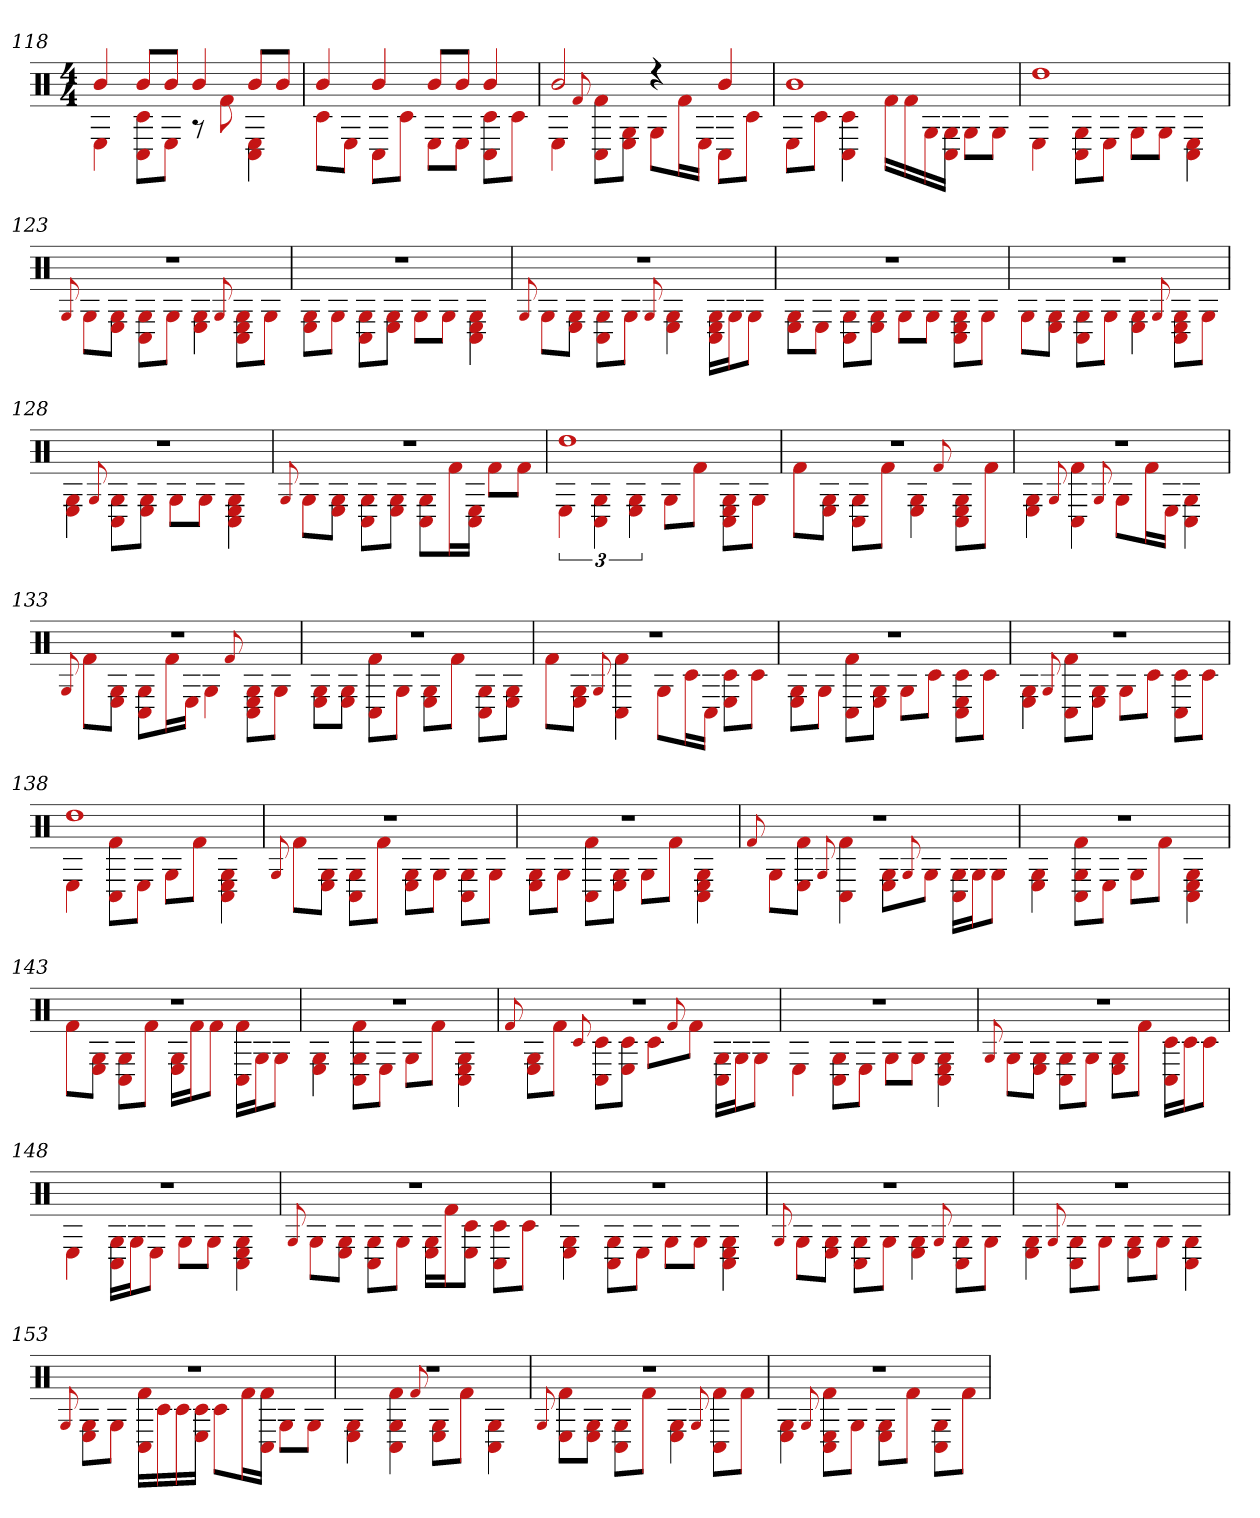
**kern
*part1
*staff1
*clefX
*k[]
*M4/4
=118
*^
4b	4E
8bL	8c# 8C#L
8bJ	8EJ
4b	8r
.	8f#
8bL	4E 4C#
8bJ	.
=119	=119
4b	8c#L
.	8EJ
4b	8C#L
.	8c#J
8bL	8EL
8bJ	8EJ
4b	8C# 8c#L
.	8c#J
=120	=120
2b	4E
.	8qqf#
.	8f# 8C#L
.	8G 8EJ
4r	8GL
.	16f#L
.	16EJJ
4b	8C#L
.	8c#J
=121	=121
1b	8EL
.	8c#J
.	4C# 4c#
.	16f#LL
.	16f#
.	16G
.	16C# 16GJJ
.	8GL
.	8GJ
=122	=122
1dd	4E
.	8C# 8GL
.	8EJ
.	8GL
.	8GJ
.	4E 4C#
=123	=123
.	8qqG
1r	8GL
.	8G 8EJ
.	8C# 8GL
.	8GJ
.	4E 4G
.	8qqG
.	8E 8G 8C#L
.	8GJ
=124	=124
1r	8G 8EL
.	8GJ
.	8G 8C#L
.	8E 8GJ
.	8GL
.	8GJ
.	4E 4C# 4G
=125	=125
.	8qqG
1r	8GL
.	8E 8GJ
.	8C# 8GL
.	8GJ
.	8qqG
.	4E 4G
.	16G 16C# 16ELL
.	16GJ
.	8GJ
=126	=126
1r	8E 8GL
.	8EJ
.	8C# 8GL
.	8E 8GJ
.	8GL
.	8GJ
.	8E 8C# 8GL
.	8GJ
=127	=127
1r	8GL
.	8E 8GJ
.	8C# 8GL
.	8GJ
.	4E 4G
.	8qqG
.	8C# 8E 8GL
.	8GJ
=128	=128
1r	4G 4E
.	8qqG
.	8C# 8GL
.	8E 8GJ
.	8GL
.	8GJ
.	4E 4C# 4G
=129	=129
.	8qqG
1r	8GL
.	8E 8GJ
.	8C# 8GL
.	8G 8EJ
.	8C# 8GL
.	16f#L
.	16E 16C#JJ
.	8f#L
.	8f#J
=130	=130
1dd	6E
.	6C# 6G
.	6G 6E
.	8GL
.	8f#J
.	8E 8C# 8GL
.	8GJ
=131	=131
1r	8f#L
.	8G 8EJ
.	8G 8C#L
.	8f#J
.	4G 4E
.	8qqf#
.	8G 8C# 8EL
.	8f#J
=132	=132
1r	4G 4E
.	8qqG
.	4C# 4f#
.	8qqG
.	8GL
.	16f#L
.	16EJJ
.	4C# 4G
=133	=133
.	8qqG
1r	8f#L
.	8E 8GJ
.	8C# 8GL
.	16f#L
.	16EJJ
.	4G
.	8qqf#
.	8E 8C# 8GL
.	8GJ
=134	=134
1r	8E 8GL
.	8E 8GJ
.	8C# 8f#L
.	8GJ
.	8E 8GL
.	8f#J
.	8C# 8GL
.	8E 8GJ
=135	=135
1r	8f#L
.	8G 8EJ
.	8qqG
.	4C# 4f#
.	8GL
.	16c#L
.	16C#JJ
.	8E 8c#L
.	8c#J
=136	=136
1r	8G 8EL
.	8GJ
.	8C# 8f#L
.	8E 8GJ
.	8GL
.	8c#J
.	8C# 8c# 8EL
.	8c#J
=137	=137
1r	4E 4G
.	8qqG
.	8C# 8f#L
.	8E 8GJ
.	8GL
.	8c#J
.	8C# 8c#L
.	8c#J
=138	=138
1dd	4E
.	8C# 8f#L
.	8EJ
.	8GL
.	8f#J
.	4E 4C# 4G
=139	=139
.	8qqG
1r	8f#L
.	8E 8GJ
.	8C# 8GL
.	8f#J
.	8G 8EL
.	8GJ
.	8C# 8GL
.	8GJ
=140	=140
1r	8E 8GL
.	8GJ
.	8C# 8f#L
.	8E 8GJ
.	8GL
.	8f#J
.	4C# 4E 4G
=141	=141
.	8qqf#
1r	8GL
.	8E 8f#J
.	8qqG
.	4C# 4f#
.	8E 8GL
.	8qqG
.	8GJ
.	16C# 16GLL
.	16GJ
.	8GJ
=142	=142
1r	4E 4G
.	8G 8C# 8f#L
.	8EJ
.	8GL
.	8f#J
.	4C# 4E 4G
=143	=143
1r	8f#L
.	8E 8GJ
.	8C# 8GL
.	8f#J
.	16E 16GLL
.	16f#J
.	8f#J
.	16C# 16f#LL
.	16GJ
.	8GJ
=144	=144
1r	4E 4G
.	8G 8f# 8C#L
.	8EJ
.	8GL
.	8f#J
.	4E 4G 4C#
=145	=145
.	8qqf#
1r	8E 8GL
.	8f#J
.	8qqc#
.	8C# 8c#L
.	8E 8c#J
.	8c#L
.	8qqf#
.	8f#J
.	16C# 16GLL
.	16GJ
.	8GJ
=146	=146
1r	4E
.	8C# 8GL
.	8EJ
.	8GL
.	8GJ
.	4C# 4G 4E
=147	=147
.	8qqG
1r	8GL
.	8E 8GJ
.	8C# 8GL
.	8GJ
.	8E 8GL
.	8f#J
.	16C# 16c#LL
.	16c#J
.	8c#J
=148	=148
1r	4E
.	16C# 16GLL
.	16GJ
.	8EJ
.	8GL
.	8GJ
.	4C# 4E 4G
=149	=149
.	8qqG
1r	8GL
.	8E 8GJ
.	8C# 8GL
.	8GJ
.	16E 16GLL
.	16f#J
.	8c# 8EJ
.	8C# 8c#L
.	8c#J
=150	=150
1r	4E 4G
.	8C# 8GL
.	8EJ
.	8GL
.	8GJ
.	4E 4C# 4G
=151	=151
.	8qqG
1r	8GL
.	8E 8GJ
.	8G 8C#L
.	8GJ
.	4E 4G
.	8qqG
.	8G 8C#L
.	8GJ
=152	=152
1r	4E 4G
.	8qqG
.	8C# 8GL
.	8GJ
.	8E 8GL
.	8GJ
.	4G 4C#
=153	=153
.	8qqG
1r	8E 8GL
.	8GJ
.	16f# 16C#LL
.	16c#
.	16c#
.	16c# 16EJJ
.	8c#L
.	16f#L
.	16C# 16f#JJ
.	8GL
.	8GJ
=154	=154
1r	4E 4G
.	4G 4C# 4f#
.	8qqf#
.	8G 8EL
.	8f#J
.	4C# 4G
=155	=155
.	8qqG
1r	8E 8f#L
.	8E 8GJ
.	8G 8C#L
.	8f#J
.	4G 4E
.	8qqG
.	8C# 8f#L
.	8f#J
=156	=156
1r	4E 4G
.	8qqG
.	8C# 8f# 8EL
.	8GJ
.	8E 8GL
.	8f#J
.	8C# 8GL
.	8f#J
*v	*v
=
*-
